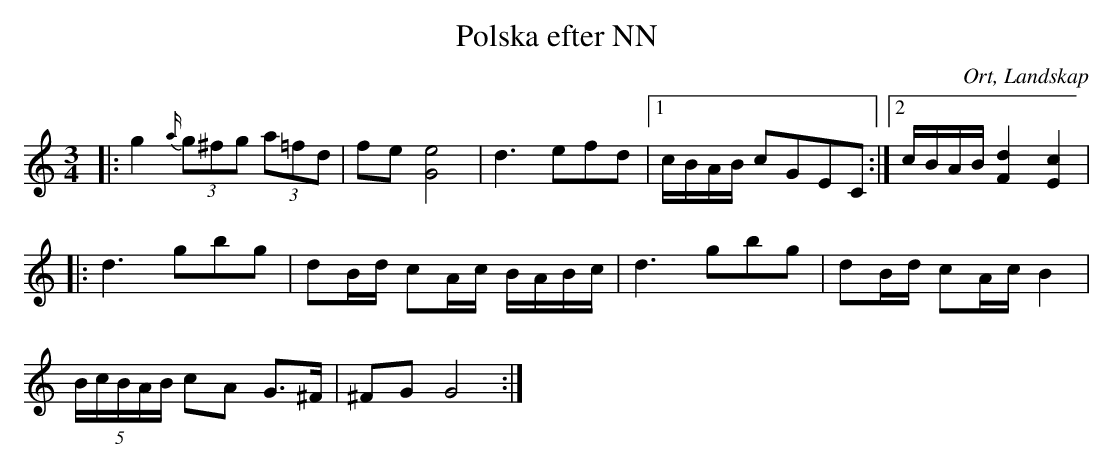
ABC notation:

X:1
T:Polska efter NN
O:Ort, Landskap
M:3/4
L:1/16
K:C
|:g4 {a/}(3g2^f2g2 (3a2=f2d2|f2e2 [G8e8]|d6 e2f2d2|1cBAB c2G2E2C2:|2 cBAB [F4d4][E4c4]|
|:d6 g2b2g2| d2Bd c2Ac BABc| d6 g2b2g2| d2Bd c2Ac B4|
(5BcBAB c2A2 G2>^F2| ^F2G2 G8 :|
